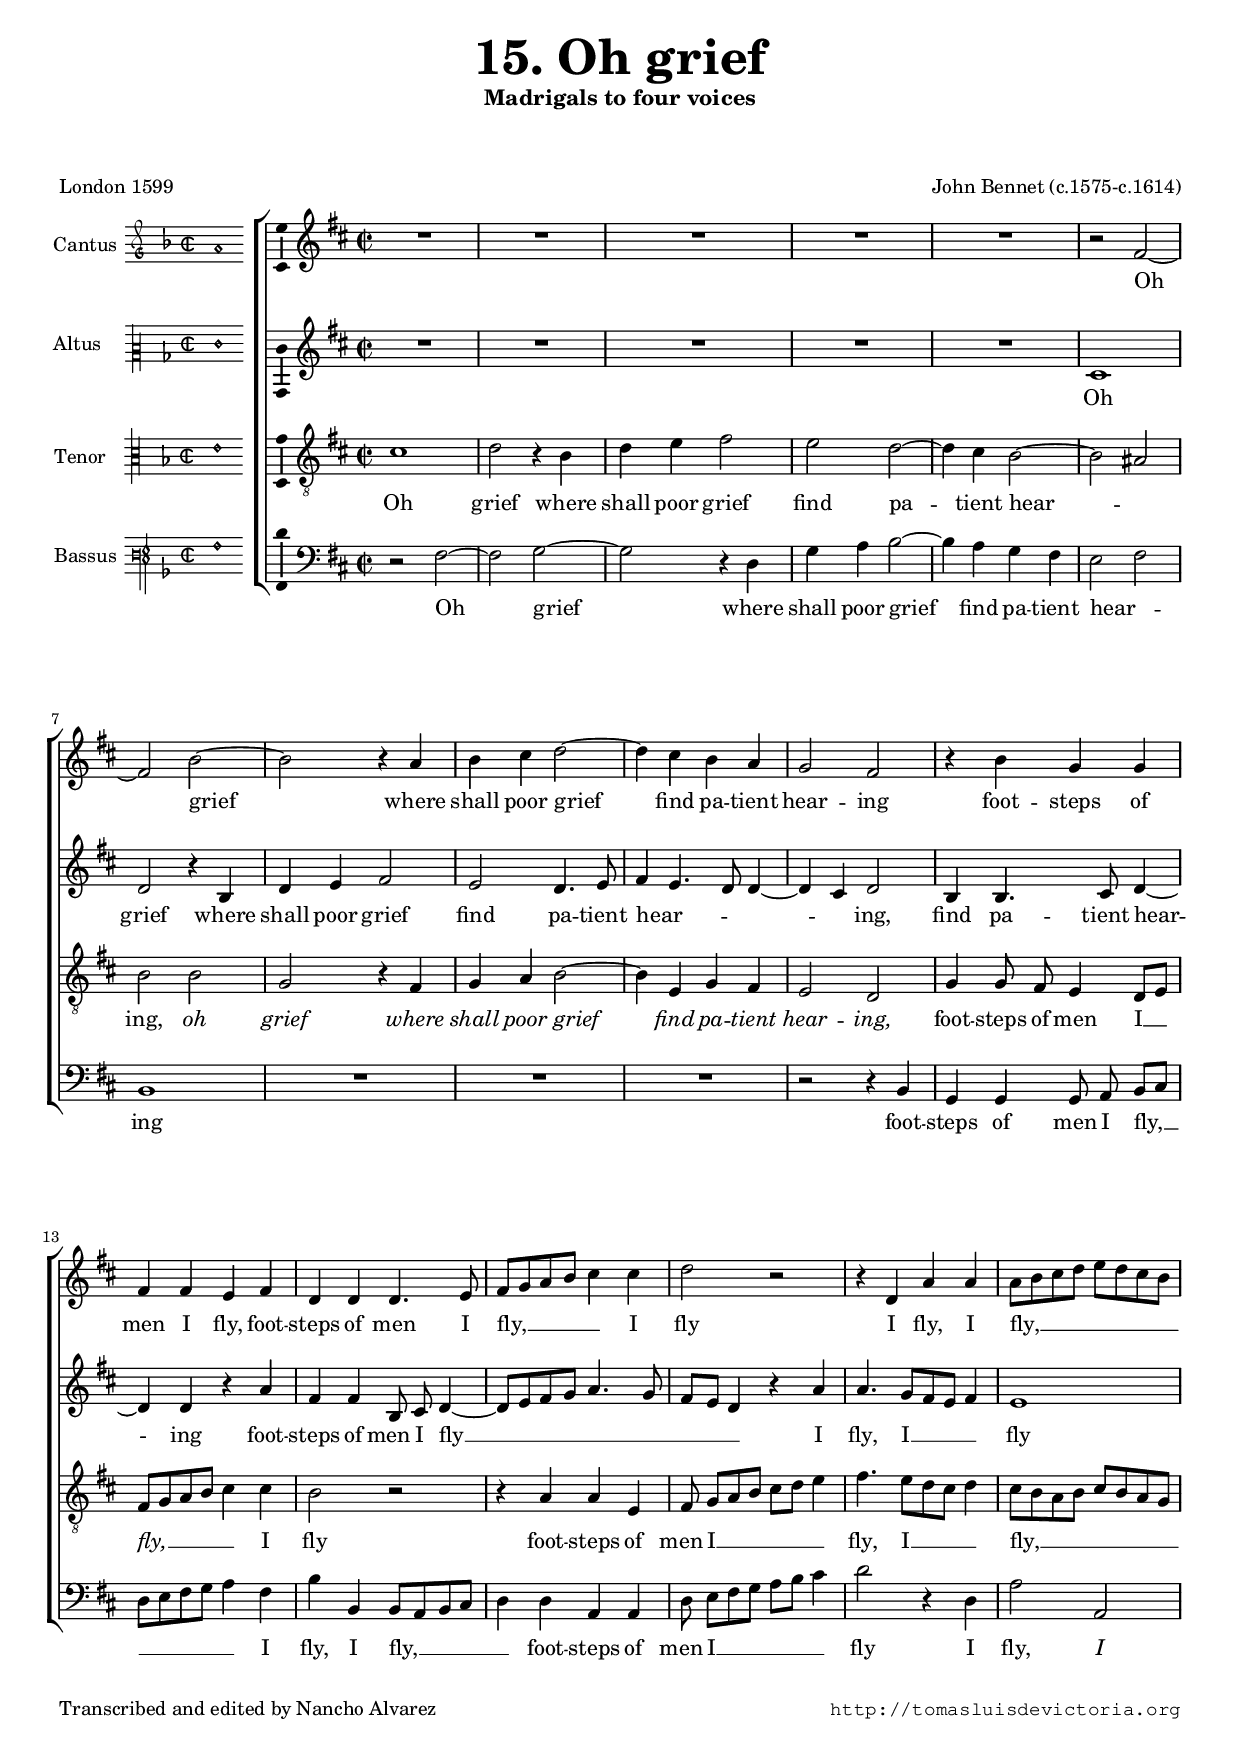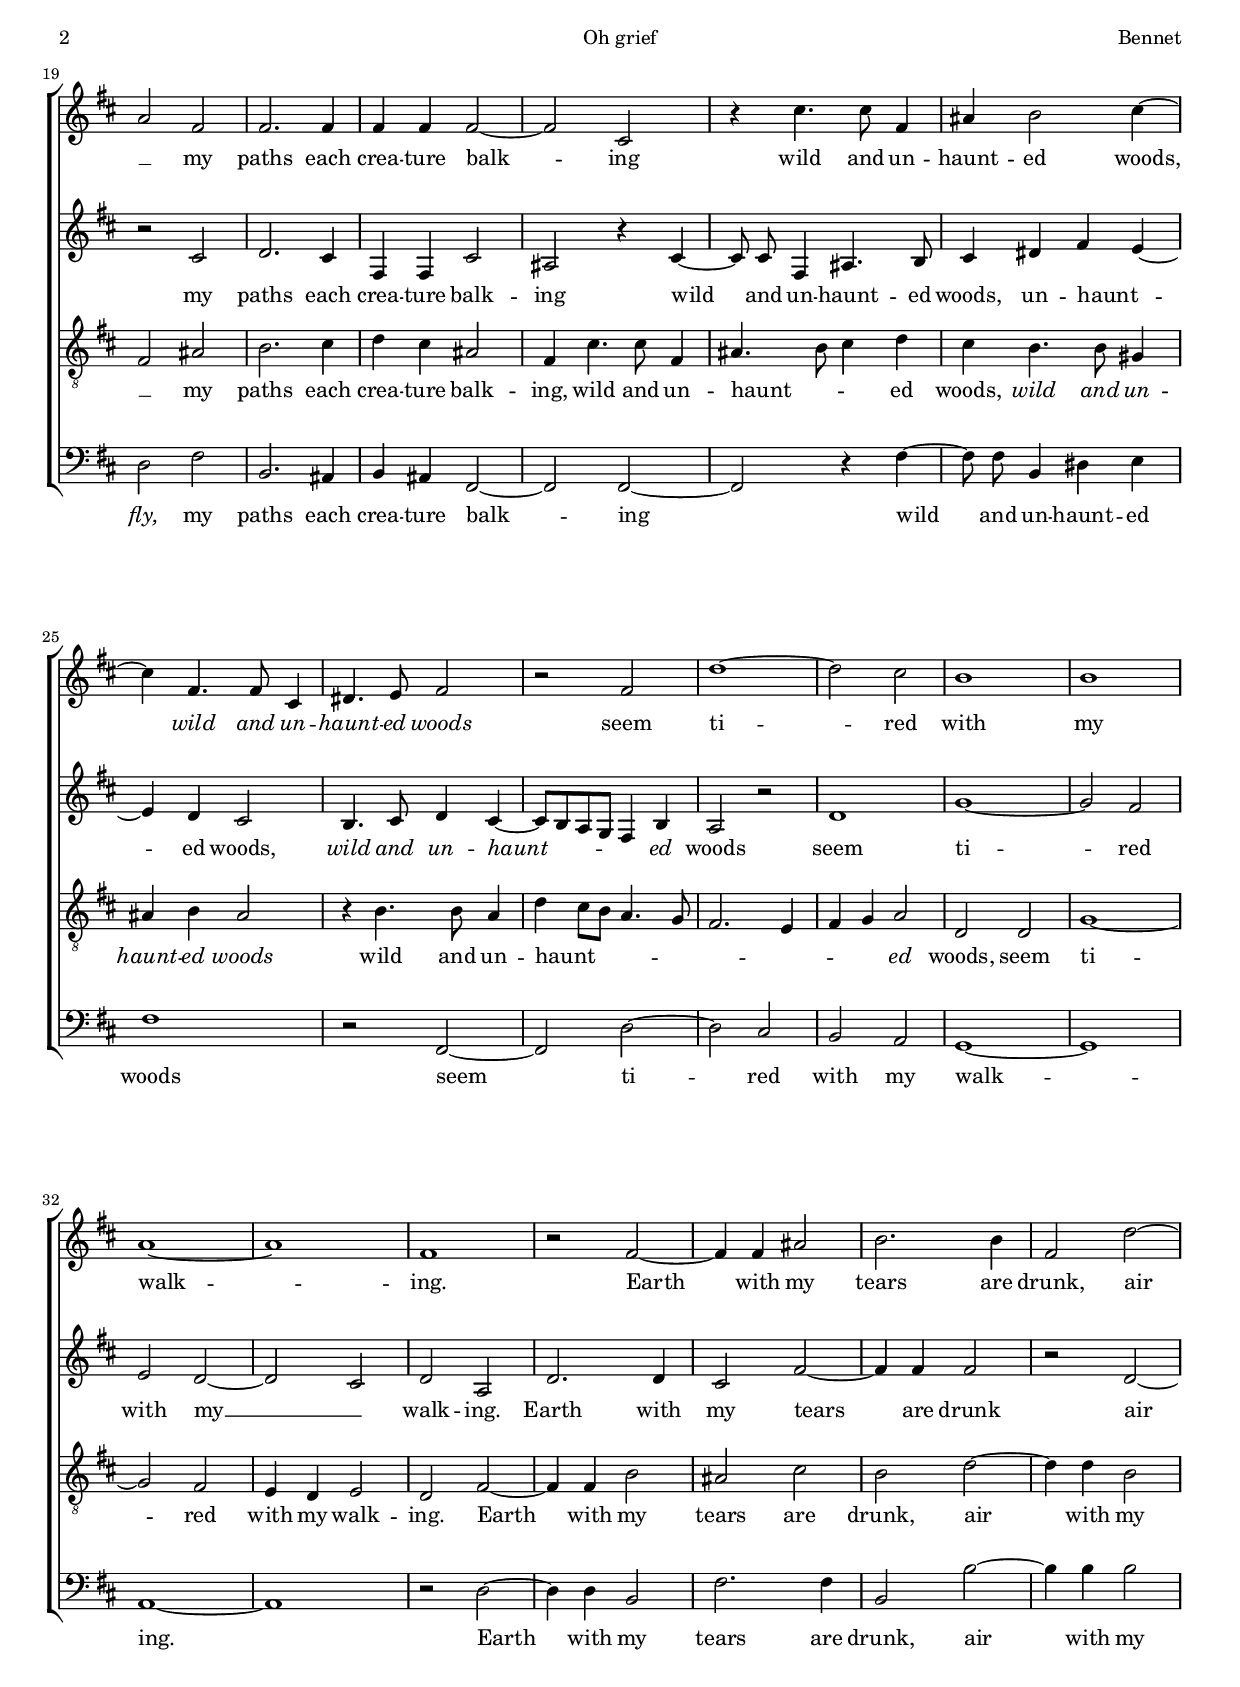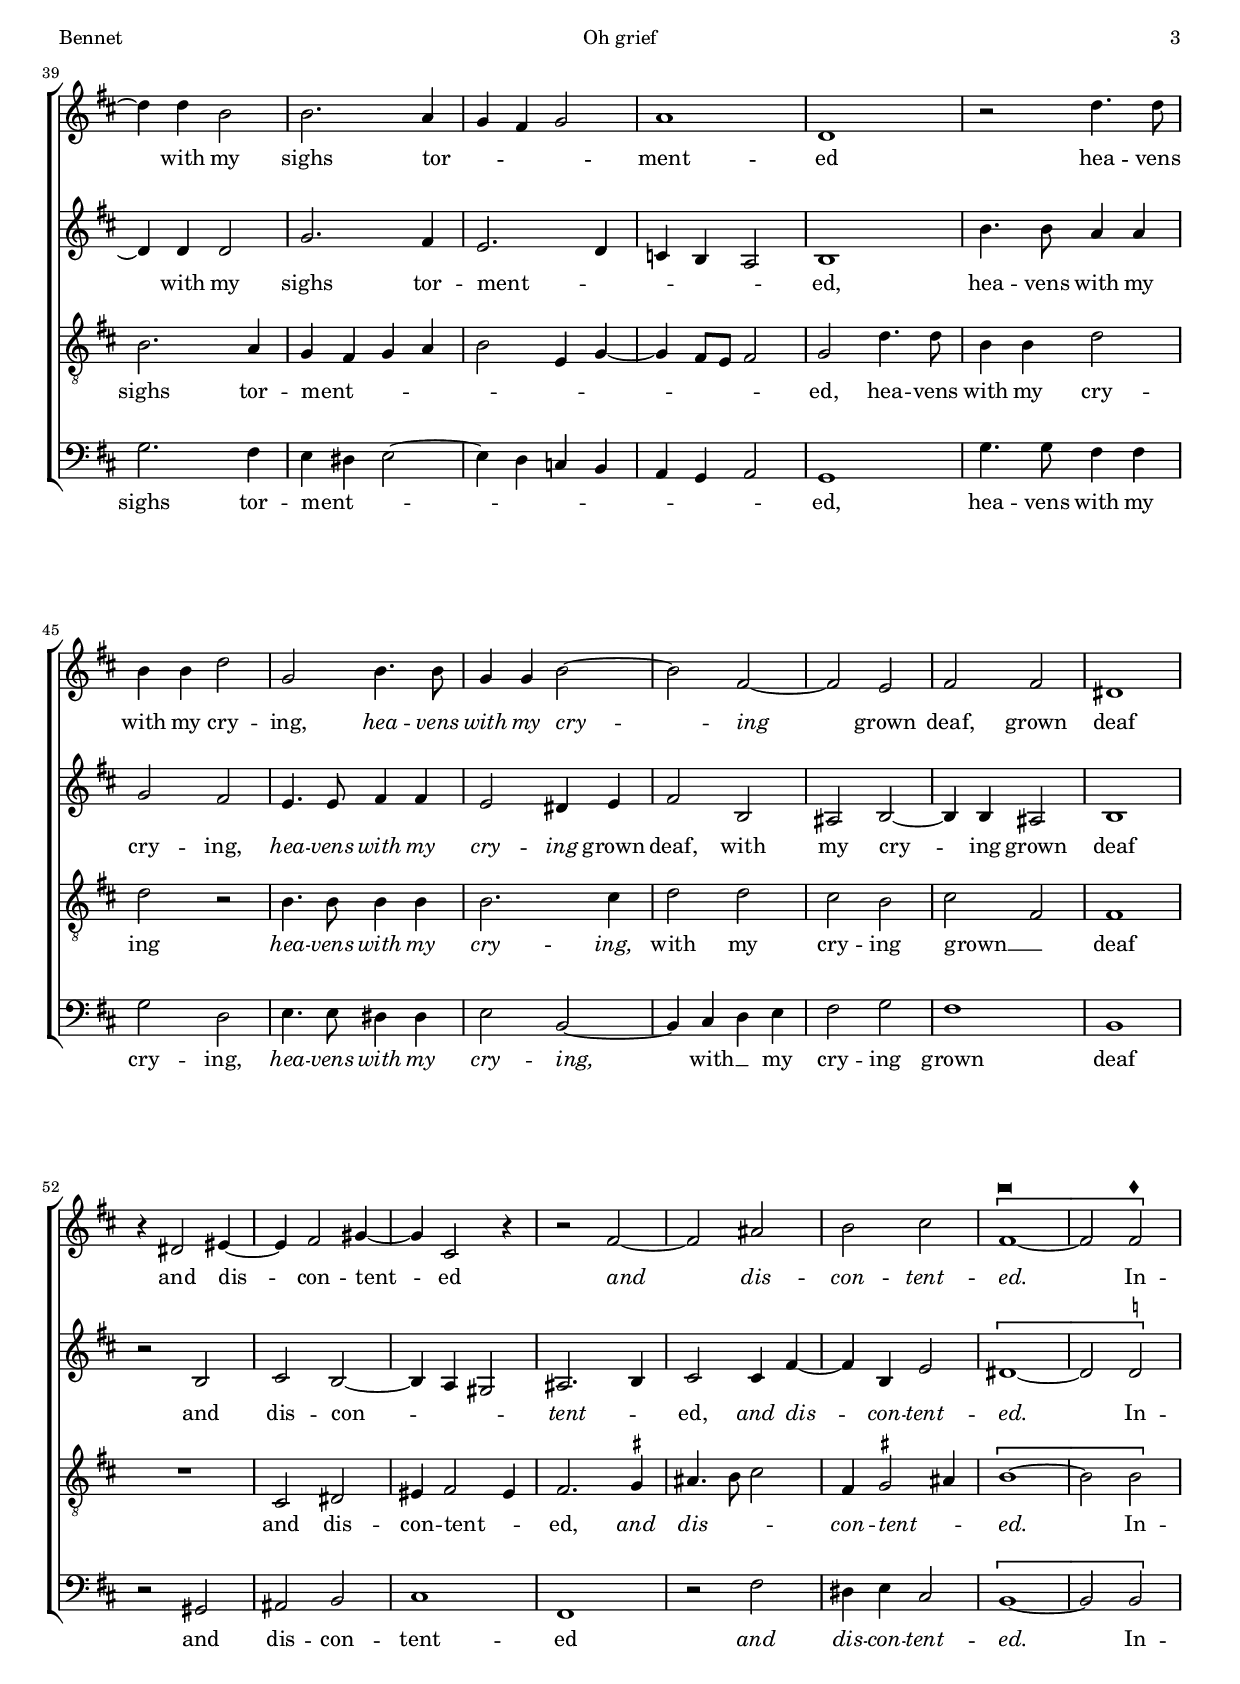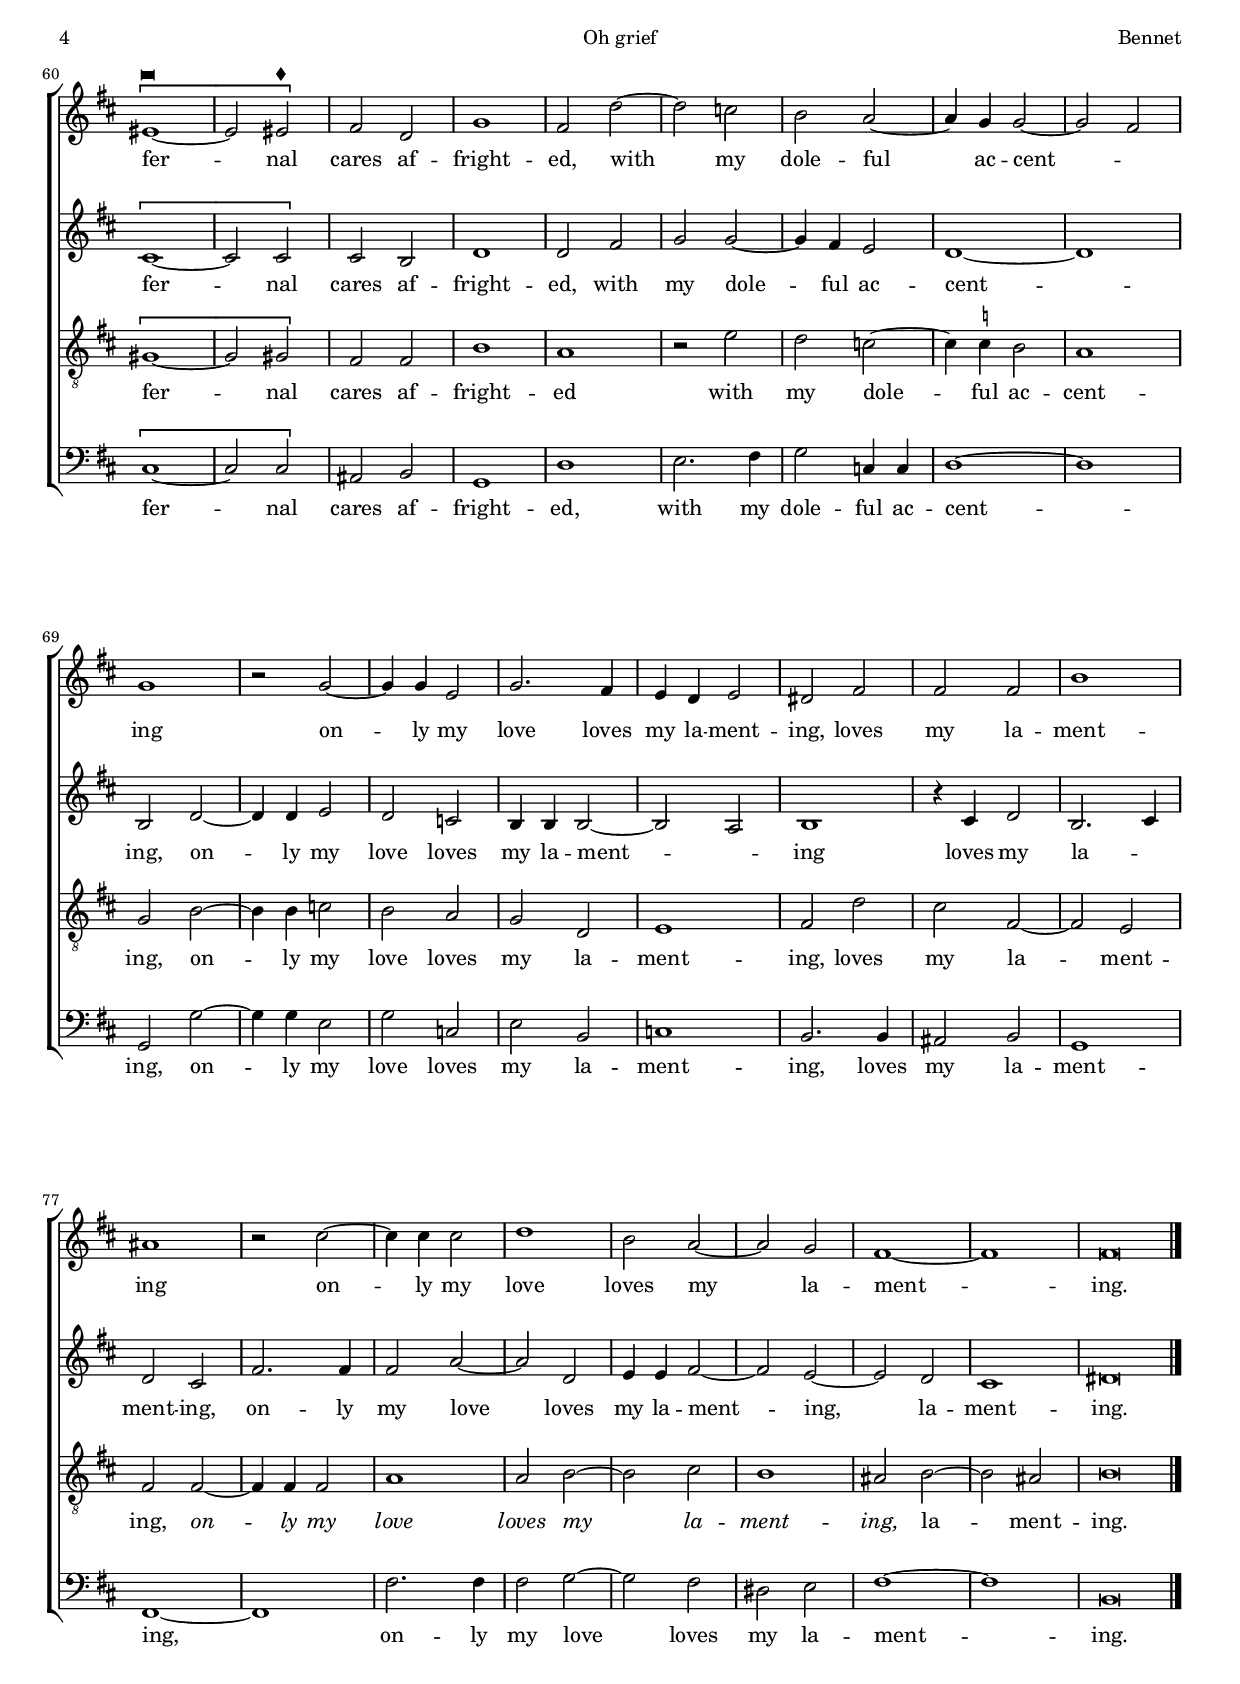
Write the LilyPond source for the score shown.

\version "2.18.0"

#(set-default-paper-size "a4")
#(set-global-staff-size 16.9)
#(ly:set-option 'point-and-click #f)
%mobile -s15.5 -i3.2

italicas=\override LyricText.font-shape = #'italic
rectas=\override LyricText.font-shape = #'upright
ss=\once \set suggestAccidentals = ##t
mtempo={\tempo 4 = 100}
mtempob={\tempo 4 = 50}
incipitwidth = 20
mt=#(define-music-function (parser location offset) (number?) ; move lyric text
      #{ \once \override LyricText.X-offset = -$offset #})


htitle="Oh grief"
hcomposer="Bennet"

\header {
	title=\markup{\fontsize #4 "15. Oh grief"}
	subtitle="Madrigals to four voices"
	subsubtitle=\markup{\null \vspace #2 }
	composer="John Bennet (c.1575-c.1614)"
        pdfauthor=\composer
	%opus="(-)"
	poet=\markup{"London 1599"} % Madrigalls to foure voyces newly published by Iohn Bennet his first works (1599)
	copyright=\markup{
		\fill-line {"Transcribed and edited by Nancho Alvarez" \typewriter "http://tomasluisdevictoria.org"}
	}
%	tagline=""
}

global={\key ees \major \time 2/2
        \skip 1*85 \bar "|."
}


cantus=\relative c''{
	R1*5
	r2 g ~
	g c ~
	c r4 bes
	c d ees2 ~
	ees4 d c bes
	aes2 g
	r4 c aes aes
	g g f g
	ees ees ees4. f8
	g8[ aes bes c] d4 d
	ees2 r
	r4 ees, bes' bes
	bes8[ c d ees] f[ ees d c]
	bes2 
	%\bar ";" \break %notablet
	g
	%\once \override Score.BarNumber.break-visibility=#all-visible %notablet
	g2. g4
	g g g2 ~
	g d
	r4 d'4. d8 g,4
	b4 c2 d4 ~
	d g,4. g8 d4
	e4. f8 g2
	r2 g
	ees'1 ~
	ees2 d
	c1
	c
	bes ~
	bes
	g
	r2 g ~
	g4 g b2
	c2. c4
	g2 ees' ~
	ees4 ees c2
	c2. bes4
	aes g aes2
	bes1
	ees,
	r2 ees'4. ees8
	c4 c ees2
	aes,2 c4. c8
	aes4 aes c2 ~
	c g ~
	g f
	g g
	e1
	\break
	r4 e2 fis4 ~
	fis g2 a4 ~
	a d,2 r4
	r2 g ~
	g b
	c d
	\[g,1^\markup{\smaller \smaller \musicglyph #"noteheads.sM3blackligmensural" } ~ 
	%\bar ";" \break %notablet
	g2 g^\markup{\musicglyph #"noteheads.s2petrucci" }\]
	%\once \override Score.BarNumber.break-visibility = #all-visible %notablet
	\[fis1^\markup{\smaller \smaller \musicglyph #"noteheads.sM3blackligmensural" } ~
	fis2 fis^\markup{\musicglyph #"noteheads.s2petrucci" }\]
	g2 ees
	aes1
	g2 ees'2 ~
	ees des
	c bes ~
	bes4 aes aes2 ~
	aes g
	aes1
	r2 aes2 ~
	aes4 aes f2
	aes2. g4 
	f ees f2
	e2 g
	g g
	c1
	b
	r2 d2 ~
	d4 d d2
	ees1
	c2 bes ~
	bes aes
	g1 ~
	g
	g\breve*1/2
}

altus=\relative c'{
	R1*5
	d1
	ees2 r4 c
	ees f g2
	f ees4. f8
	g4 f4. ees8 ees4 ~
	ees d ees2
	c4 c4. d8 ees4 ~
	ees ees r bes'
	g4 g c,8 d ees4 ~
	ees8[ f g aes] bes4. aes8
	g8[ f] ees4 r4 bes'
	bes4. aes8[ g f] g4
	f1
	r2 d
	ees2. d4
	g,4 g d'2
	b2 r4 d ~
	d8 d g,4 b4. c8
	d4 e g f ~
	f ees d2
	c4. d8 ees4 d ~
	d8[ c bes aes] g4 c
	bes2 r
	ees1
	aes ~
	aes2 g
	f ees ~
	ees d
	ees bes
	ees2. ees4
	d2 g ~
	g4 g g2
	r2 ees ~
	ees4 ees ees2
	aes2. g4
	f2. ees4
	des c bes2
	c1
	c'4. c8 bes4 bes
	aes2 g
	f4. f8 g4 g
	f2 e4 f
	g2 c,
	b c ~
	c4 c b2
	c1
	r2 c
	d c ~
	c4 bes a2
	b2. c4
	d2 d4 g ~
	g c, f2
	\[e1 ~
	e2 \ss ees\]
	\[d1 ~
	d2 d\]
	d c
	ees1
	ees2 g
	aes aes ~
	aes4 g f2
	ees1 ~
	ees
	c2 ees ~
	ees4 ees f2
	ees2 des
	c4 c c2 ~
	c2 bes
	c1
	r4 d ees2
	c2. d4
	ees2 d
	g2. g4
	g2 bes ~
	bes ees,
	f4 f g2 ~
	g f ~
	f ees
	d1
	e\breve*1/2
}

tenor=\relative c'{
	d1
	ees2 r4 c
	ees f g2
	f ees ~
	ees4 d c2 ~
	c b
	c c
	aes r4 g
	aes bes c2 ~
	c4 f, aes g
	f2 ees
	aes4 aes8 g f4 ees8[ f]
	g8[ aes bes c] d4 d
	c2 r
	r4 bes bes f
	g8 aes[ bes c] d[ ees] f4
	g4. f8[ ees d] ees4
	d8[ c bes c] d[ c bes aes]
	g2 b
	c2. d4
	ees4 d b2
	g4 d'4. d8 g,4
	b4. c8 d4 ees
	d c4. c8 a4
	b4 c b2
	r4 c4. c8 bes4
	ees4 d8[ c] bes4. aes8
	g2. f4
	g aes bes2
	ees,2 ees
	aes1 ~
	aes2 g
	f4 ees f2
	ees2 g ~
	g4 g c2
	b d
	c ees ~
	ees4 ees c2
	c2. bes4
	aes g aes bes
	c2 f,4 aes ~
	aes g8[ f] g2
	aes2 ees'4. ees8
	c4 c ees2
	ees r
	c4. c8 c4 c
	c2. d4
	ees2 ees
	d c
	d g,
	g1
	R1
	d2 e
	fis4 g2 fis4
	g2. \ss a4
	b4. c8 d2
	g,4 \ss a2 b4 % Hopkins aes
	\[c1 ~
	c2 c\]
	\[a1 ~
	a2 a\]
	g2 g
	c1
	bes
	r2 f'
	ees des ~
	des4 \ss des c2
	bes1
	aes2 c ~
	c4 c des2
	c bes
	aes ees
	f1
	g2 ees'
	d g, ~
	g f
	g g ~
	g4 g g2
	bes1
	bes2 c ~
	c d
	c1
	b2 c ~
	c b
	c\breve*1/2
}

bassus=\relative c'{
	r2 g ~
	g aes ~
	aes r4 ees
	aes4 bes c2 ~
	c4 bes aes g
	f2 g
	c,1
	R1*3
	r2 r4 c
	aes aes aes8 bes c8[ d]
	ees8[ f g aes] bes4 g
	c4 c, c8[ bes c d]
	ees4 ees bes bes
	ees8 f[ g aes] bes[ c] d4
	ees2 r4 ees,
	bes'2 bes,
	ees2 g
	c,2. b4
	c b g2 ~
	g g ~
	g2 r4 g' ~
	g8 g c,4 e4 f
	g1
	r2 g, ~
	g ees'2 ~
	ees d
	c2 bes
	aes1 ~
	aes
	bes ~
	bes
	r2 ees2 ~
	ees4 ees c2
	g'2. g4
	c,2 c' ~
	c4 c c2
	aes2. g4
	f e f2 ~
	f4 ees des c 
	bes aes bes2
	aes1
	aes'4. aes8 g4 g
	aes2 ees
	f4. f8 e4 e
	f2 c ~
	c4 d ees f
	g2 aes
	g1
	c,
	r2 a
	b c
	d1
	g,
	r2 g'
	e4 f d2
	\[c1 ~
	c2 c\]
	\[d1 ~
	d2 d\]
	b2 c
	aes1
	ees'1
	f2. g4
	aes2 des,4 des
	ees1 ~
	ees
	aes,2 aes' ~
	aes4 aes f2
	aes des,
	f2 c des1
	c2. c4
	b2 c
	aes1
	g ~
	g
	g'2. g4
	g2 aes ~
	aes g
	e f
	g1 ~
	g
	c,\breve*1/2
}

textocantus=\lyricmode{
Oh grief % O griefe
where shall poor grief find pa -- tient hear -- ing % poore
foot -- steps of men I fly, % flie
foot -- steps of men I fly, __ _ I fly
I fly, I fly, __ _ _ 
my paths each crea -- ture balk -- ing % pathes
wild and un -- haunt -- ed \mt #2 woods,
\italicas wild and un -- haunt -- ed woods \rectas
seem ti -- red with my walk -- ing.
Earth with my tears are drunk, % teares are drunke
air with my sighs tor -- _ _ _ ment -- ed % aire  sighes
hea -- vens with my cry -- ing,
\italicas hea -- vens with my cry -- ing \rectas
grown deaf, % growne deafe
grown deaf
and dis -- con -- tent -- ed
\italicas and dis -- con -- tent -- ed. \rectas
In -- fer -- nal cares af -- fright -- ed, % infernall
with my dole -- ful ac -- cent -- _ ing
on -- ly my love loves my la -- ment -- ing, % onely  lov's
loves my la -- ment -- ing
on -- ly my love loves my la -- ment -- ing.
}

textoaltus=\lyricmode{
Oh grief 
where shall poor grief
find pa -- tient hear -- _ _ _ _ ing,
find pa -- tient hear -- ing
foot -- steps of \mt #2.5 men I fly __ _ _ _ _ 
I fly, I __ _ fly
my paths each crea -- ture balk -- ing
wild and un -- haunt -- ed woods,
un -- haunt -- _ ed woods,
\italicas wild and un -- haunt -- _ ed \rectas woods
seem ti -- red with my __ _ walk -- ing.
Earth with my tears are drunk
air with my sighs tor -- ment -- _ _ _ _ ed,
hea -- vens with my cry -- ing,
\italicas hea -- vens with my cry -- ing \rectas
grown deaf,
with my cry -- ing grown deaf
and dis -- con -- _ _ \italicas \mt #1 tent -- _ \rectas ed, % con -- ten -- _ _ _ ed
\italicas and dis -- con -- tent -- ed. \rectas
In -- fer -- nal cares af -- fright -- ed,
with my dole -- ful ac -- cent -- ing, % full
on -- ly my love loves my la -- ment -- _ ing
loves my la -- _ ment -- ing,
on -- ly my love loves my la -- ment -- ing,
la -- ment -- ing.
}

textotenor=\lyricmode{
Oh grief
where shall poor grief find pa -- tient hear -- _ ing,
\italicas
oh grief where shall poor grief
find pa -- tient hear -- ing,
\rectas
foot -- steps of men I __ \italicas fly, __ _ \rectas % I fly _
I fly
foot -- steps of \mt #2.5 men I __ _ _ fly,
I __ _ fly, __ _ _ 
my paths each crea -- ture balk -- ing,
wild and un -- haunt -- _ _ ed woods,
\italicas wild and un -- haunt -- ed woods \rectas
wild and un -- haunt -- _ _ _ _ _ _ _ \italicas ed \rectas woods, % haunt -- ed __ _ _ _ _ _ ...
seem ti -- red
with my walk -- ing.
Earth with my tears are drunk,
air with my sighs tor -- ment -- _ _ _ _ _ _ _ _ ed,
hea -- vens with my cry -- ing
\italicas hea -- vens with my cry -- ing, \rectas
with my cry -- ing grown __ _ deaf
and dis -- con -- tent -- _ ed,
\italicas and \mt #1 dis -- _ _ con -- tent -- _ ed. \rectas
In -- fer -- nal cares af -- fright -- ed
with my dole -- ful ac -- cent -- ing,
on -- ly my love loves my la -- ment -- ing,
loves my la -- ment -- ing,
\italicas on -- ly my love loves my la -- ment -- ing, \rectas
la -- ment -- ing.
}

textobassus=\lyricmode{
Oh grief
where shall poor grief find pa -- tient hear -- _ ing
foot -- steps of men I fly, __ _ _ 
I fly,
I fly, __ _ 
foot -- steps of \mt #2.5 men I __ _ _ fly
I fly, \italicas I fly, \rectas
my paths each crea -- ture balk -- ing
wild and un -- haunt -- ed woods
seem ti -- red with my walk -- ing.
Earth with my tears are drunk,
air with my sighs tor -- ment -- _ _ _ _ _ _ _ _ ed,
hea -- vens with my cry -- ing,
\italicas hea -- vens with my cry -- ing, \rectas
\mt #1.5 with __ _ my cry -- ing grown deaf
and dis -- con -- tent -- ed
\italicas and dis -- con -- tent -- ed. \rectas
In -- fer -- nal cares af -- fright -- ed,
with my dole -- ful ac -- cent -- ing,
on -- ly my love loves my la -- ment -- ing,
loves my la -- ment -- ing,
on -- ly my love loves my la -- ment -- ing.
}


incipitcantus=\markup{
	\score{
		{ 
		\set Staff.instrumentName="Cantus "
		\override NoteHead.style = #'neomensural
		\override Staff.TimeSignature.style = #'neomensural
		\cadenzaOn 
		\clef "petrucci-g"
		\key f \major
		\time 2/2
                a'1
		} 

	\layout { line-width=\incipitwidth indent = 0 }
	}
}

incipitaltus=\markup{
	\score{
		{ 
		\set Staff.instrumentName="Altus    "
		\override NoteHead.style = #'neomensural 
		\override Staff.TimeSignature.style = #'neomensural
		\cadenzaOn 
		\clef "petrucci-c2"
		\key f \major
		\time 2/2
                e'1
		} 
	\layout { line-width=\incipitwidth indent = 0 }
	}
}


incipittenor=\markup{
	\score{
		{ 
		\set Staff.instrumentName="Tenor   "
		\override NoteHead.style = #'neomensural 
		\override Staff.TimeSignature.style = #'neomensural
		\cadenzaOn 
		\clef "petrucci-c3"
		\key f \major
		\time 2/2
                e'1
		} 
	\layout { line-width=\incipitwidth indent=0 }
	}
}

incipitbassus=\markup{
	\score{
		{ 
		\set Staff.instrumentName="Bassus "
		\override NoteHead.style = #'neomensural
		\override Staff.TimeSignature.style = #'neomensural
		\cadenzaOn 
		\clef "petrucci-f3"
		\key f \major
		\time 2/2
                a1
		} 
	\layout { line-width=\incipitwidth indent = 0 }
	}
}

%\layout {
%       \context {\Voice
%               \remove Ligature_bracket_engraver
%               \consists Mensural_ligature_engraver
%       }
%       line-width=\incipitwidth
%       indent = 0
%}



\score {\transpose c' b{
\new ChoirStaff<<

	\new Staff <<\global
	\new Voice="v1" {
		\set Staff.instrumentName=\incipitcantus
		%\set Staff.instrumentName="Cantus "
		\clef "treble"
		\cantus }
	\new Lyrics \lyricsto "v1" {\textocantus }
	>>

	\new Staff <<\global
	\new Voice="v2" {
		\set Staff.instrumentName=\incipitaltus
		%\set Staff.instrumentName="Alto "
		\clef "treble"
		\altus }
	\new Lyrics \lyricsto "v2" {\textoaltus }
	>>
	
	\new Staff <<\global
	\new Voice="v3" {
		\set Staff.instrumentName=\incipittenor
		%\set Staff.instrumentName="Tenor "
		\clef "G_8"
		\tenor }
	\new Lyrics \lyricsto "v3" {\textotenor }
	>>

	\new Staff <<\global
	\new Voice="v4" {
		\set Staff.instrumentName=\incipitbassus
		%\set Staff.instrumentName="Bass "
		\clef "bass"
		\bassus }
	\new Lyrics \lyricsto "v4" {\textobassus }
	>>
	
>>

	} % transpose

\layout{ 
	\context {\Lyrics 
		\override VerticalAxisGroup.staff-affinity = #UP
		\override VerticalAxisGroup.nonstaff-relatedstaff-spacing =
			#'((basic-distance . 0) (minimum-distance . 0) (padding . 1))
		\override LyricText.font-size = #1.1
		\override LyricHyphen.minimum-distance = #0.5
	}
	\context {\Score 
		tempoHideNote = ##t
		\override BarNumber.padding = #2 
	}
	\context {\Voice 
		%melismaBusyProperties = #'()
		autoBeaming = ##f
	}
	\context {\Staff 
                %\RemoveEmptyStaves
                %\override VerticalAxisGroup.remove-first = ##t
		\override VerticalAxisGroup.staff-staff-spacing =
			#'((basic-distance . 11) (minimum-distance . 0) (padding . 1))
		\consists Ambitus_engraver 
		\override LigatureBracket.padding = #1
	}
}

%\midi { \mtempo }

}


\paper{
	evenHeaderMarkup=\markup  \fill-line { \fromproperty #'page:page-number-string \htitle \hcomposer }
	oddHeaderMarkup= \markup  \fill-line { \on-the-fly #not-first-page \hcomposer \on-the-fly #not-first-page \htitle \on-the-fly #not-first-page \fromproperty #'page:page-number-string }
	%system-count=6
	%page-count = 2
	ragged-last-bottom = ##f
	indent=3.5\cm
	system-system-spacing =
	#'((basic-distance . 20) (minimum-distance . 0) (padding . 5))
	top-system-spacing = % header
	#'((basic-distance . 8) (minimum-distance . 0) (padding . 0))
	last-bottom-spacing = % footer
	#'((basic-distance . 12) (minimum-distance . 0) (padding . 0))
	markup-system-spacing.padding = #1.5
}
